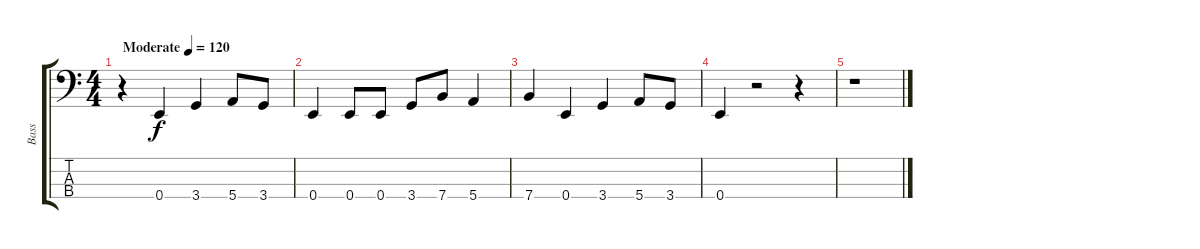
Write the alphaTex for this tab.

\track ("Bass" "Bass") {instrument electricbasspick}
\staff {score tabs}
\tuning (G2 D2 A1 E1) {hide}
\ts (4 4)
\tempo (120 "Moderate")
\clef f4
\ks c
r.4{dy f instrument electricbasspick} 0.4.4 3.4.4 5.4.8 3.4.8 |
0.4.4 0.4.8 0.4.8 3.4.8 7.4.8 5.4.4 |
7.4.4 0.4.4 3.4.4 5.4.8 3.4.8 |
0.4.4 r.2 r.4 |
r.1
